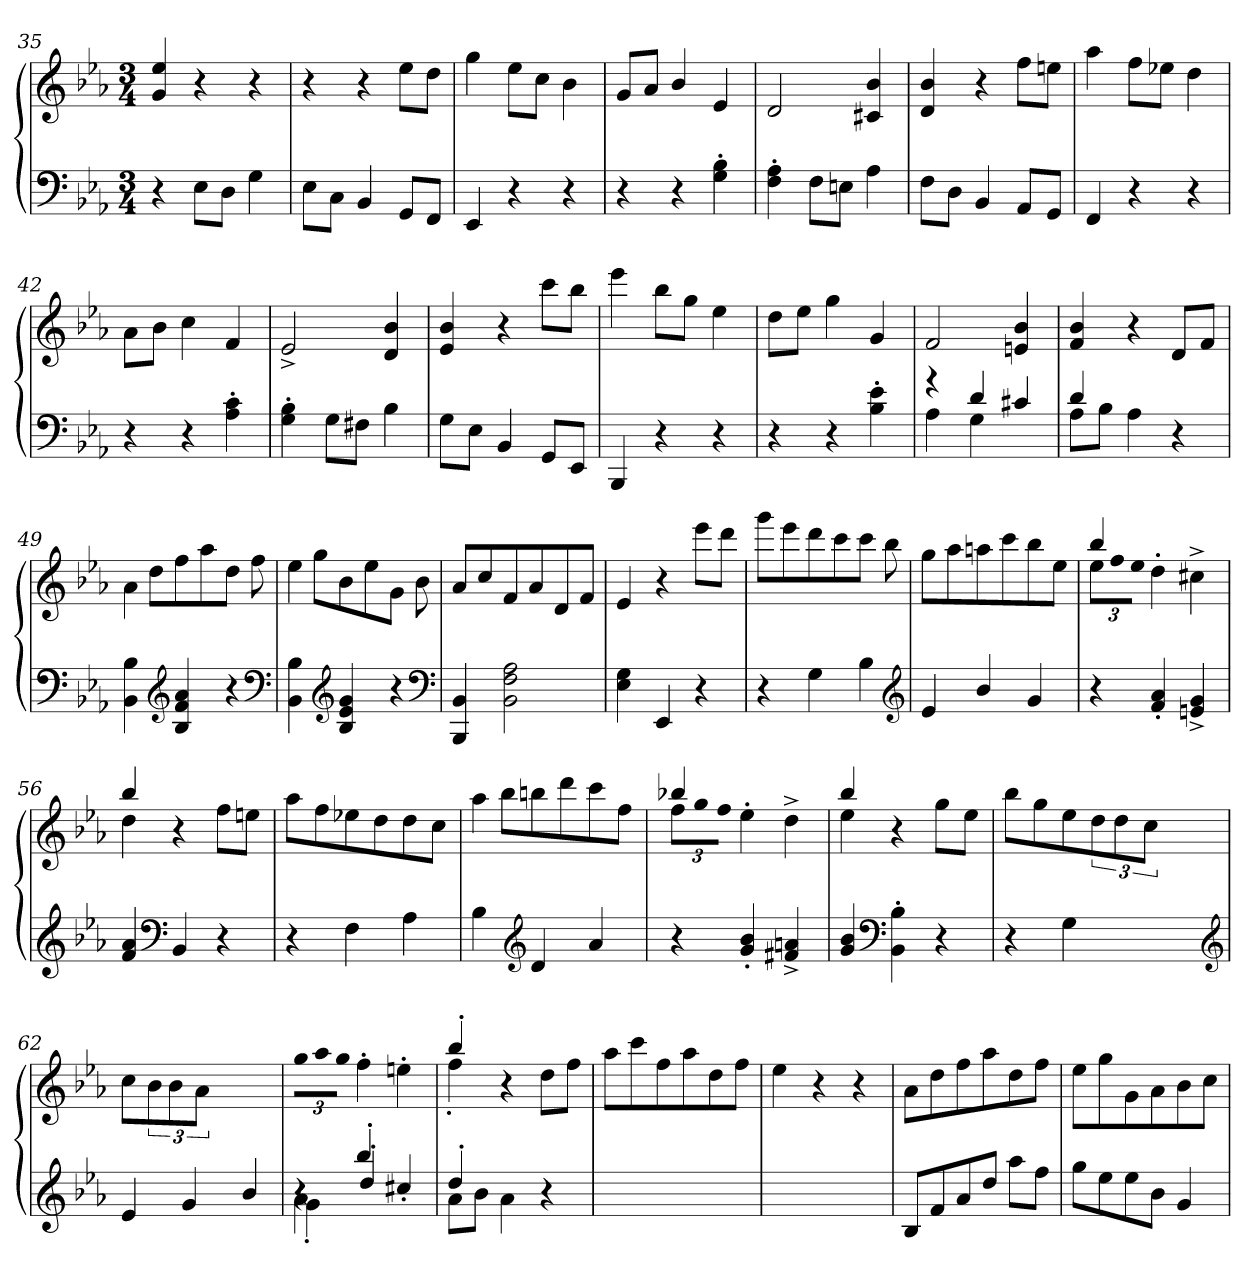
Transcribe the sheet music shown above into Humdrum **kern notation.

**kern	**kern
*part1	*part1
*staff2	*staff1
*clefF4	*clefG2
*k[b-e-a-]	*k[b-e-a-]
*M3/4	*M3/4
=35	=35
4r	4ee-i/ 4gi/
8E-j\L	4r
8Dj\J	.
4Gj\	4r
=36	=36
8E-j\L	4r
8Cj\J	.
4BB-j/	4r
8GGj/L	8ee-i\L
8FFj/J	8ddi\J
=37	=37
4EE-j/	4ggi\
4r	8ee-i\L
.	8cci\J
4r	4b-i\
=38	=38
4r	8gi/L
.	8a-i/J
4r	4b-i/
4B-j'>\ 4Gj'>\	4e-i/
!!LO:PB:g=z
=39	=39
4Fj'>\ 4A-j'>\	2di/
8Fj\L	.
8Enj\J	.
4A-j\	4b-i/ 4c#Xi/
=40	=40
8Fj\L	4b-i/ 4di/
8Dj\J	.
4BB-j/	4r
8AA-j/L	8ffi\L
8GGj/J	8eeni\J
=41	=41
4FFj/	4aa-i\
4r	8ffi\L
.	8ee-Xi\J
4r	4ddi\
=42	=42
4r	8a-i\L
.	8b-i\J
4r	4cci\
4cj'>\ 4A-j'>\	4fi/
=43	=43
4Gj'>\ 4B-j'>\	2e-^<i/
8Gj\L	.
8F#Xj\J	.
4B-j\	4b-i/ 4di/
=44	=44
8Gj\L	4b-i/ 4e-i/
8E-j\J	.
4BB-j/	4r
8GGj/L	8ccci\L
8EE-j/J	8bb-i\J
=45	=45
4BBB-j/	4eee-i\
4r	8bb-i\L
.	8ggi\J
4r	4ee-i\
!!LO:LB:g=z
=46	=46
4r	8ddi\L
.	8ee-i\J
4r	4ggi\
4B-j'>\ 4e-j'>\	4gi/
=47	=47
*^	*
4r	4A-Z\	2fi/
4dj/	4GZ\	.
4c#Xj/	4ryy	4b-i/ 4eni/
=48	=48	=48
4dj/	8A-Z\L	4b-i/ 4fi/
.	8B-Z\J	.
4A-j\	2ryy	4r
4r	.	8di/L
.	.	8fi/J
*v	*v	*
=49	=49
4BB-j\ 4B-j\	8a-i\J
.	8ddi\L
*clefG2	*
4a-j/ 4fj/ 4B-j/	8ffi\
.	8aa-i\
4r	8ddi\J
.	8ffi\
*clefF4	*
=50	=50
4BB-j\ 4B-j\	8ee-i\J
.	8ggi\L
*clefG2	*
4gj/ 4e-j/ 4B-j/	8b-i\
.	8ee-i\
4r	8gi\J
.	8b-i\
*clefF4	*
=51	=51
4BB-j/ 4BBB-j/	8a-i/L
.	8cci/
2BB-j\ 2A-j\ 2Fj\	8fi/
.	8a-i/
.	8di/
.	8fi/J
=52	=52
4Gj\ 4E-j\	4e-i/
4EE-j/	4r
4r	8eee-i\L
.	8dddi\J
!!LO:LB:g=z
=53	=53
4r	8gggi\L
.	8eee-i\
4Gj\	8dddi\
.	8ccci\
4B-j\	8ccci\J
.	8bb-i\
*clefG2	*
=54	=54
4e-j/	8ggi\L
.	8aa-i\
4b-j/	8aani\
.	8ccci\
4gj/	8bb-i\
.	8ee-i\J
=55	=55
!	!LO:N:vis=8
*	*^
4r	12ee-i\L	4bb-Z/
!	!LO:N:vis=8	!
.	12ffi\	.
!	!LO:N:vis=8	!
.	12ee-i\J	.
4a-j'</ 4fj'</	4dd'>i\	2ryy
4enj^</ 4gj^</	4cc#X^<i\	.
=56	=56	=56
4a-j/ 4fj/	4bb-i/	4ddZ\
*clefF4	*	*
4BB-j/	4r	2ryy
4r	8ffi\L	.
.	8eeni\J	.
*	*v	*v
=57	=57
4r	8aa-i\L
.	8ffi\
4Fj\	8ee-Xi\
.	8ddi\
4A-j\	8ddi\
.	8cci\J
=58	=58
4B-j\	8aa-i\J
.	8bb-i\L
*clefG2	*
4dj/	8bbni\
.	8dddi\
4a-j/	8ccci\
.	8ffi\J
!!LO:LB:g=z
=59	=59
!	!LO:N:vis=8
*	*^
4r	12ffi\L	4bb-XZ/
!	!LO:N:vis=8	!
.	12ggi\	.
!	!LO:N:vis=8	!
.	12ffi\J	.
4b-j'</ 4gj'</	4ee-'>i\	2ryy
4anj^</ 4f#Xj^</	4dd^<i\	.
=60	=60	=60
4b-j/ 4gj/	4bb-i/	4ee-Z\
*clefF4	*	*
4BB-j'>\ 4B-j'>\	4r	2ryy
4r	8ggi\L	.
.	8ee-i\J	.
*	*v	*v
=61	=61
4r	8bb-i\L
.	8ggi\
4Gj\	8ee-i\
.	12ddi\
.	12ddi\
4ryy	.
.	12cci\J
.	8ryy
8ryy	8ryy
*clefG2	*
=62	=62
4e-j/	8cci\L
.	12b-i\
.	12b-i\
4gj/	.
.	12a-i\J
.	4.ryy
4b-j/	.
=63	=63
*^	*
*	*^	*
!	!	!	!LO:N:vis=8
4a-'<Z\	4g'<V\	4r	12ggi\L
!	!	!	!LO:N:vis=8
.	.	.	12aa-i\
!	!	!	!LO:N:vis=8
.	.	.	12ggi\J
4bb-'>Z/	2ryy	4dd'>j/	4ff'>i\
4ryy	.	4cc#X'>j/	4een'<i\
*	*v	*v	*
=64	=64	=64
*	*	*^
4dd'>j/	8a-V\L	4bb-'>i/	4ff'<Z\
.	8b-V\J	.	.
4a-j\	2ryy	4r	2ryy
4r	.	8ddi\L	.
.	.	8ffi\J	.
*v	*v	*	*
*	*v	*v
!!LO:LB:g=z
=65	=65
2.ryy	8aa-i\L
.	8ccci\
.	8ffi\
.	8aa-i\
.	8ddi\
.	8ffi\J
=66	=66
2.ryy	4ee-i\
.	4r
.	4r
!!LO:LB:g=z
=67	=67
8B-j/L	8a-i\L
8fj/	8ddi\
8a-j/	8ffi\
8ddj/J	8aa-i\
8aa-j\L	8ddi\
8ffj\J	8ffi\J
=68	=68
8ggj\L	8ee-i\L
8ee-j\	8ggi\
8ee-j\	8gi\
8b-j\J	8a-i\
4gj/	8b-i\
.	8cci\J
=	=
*-	*-
